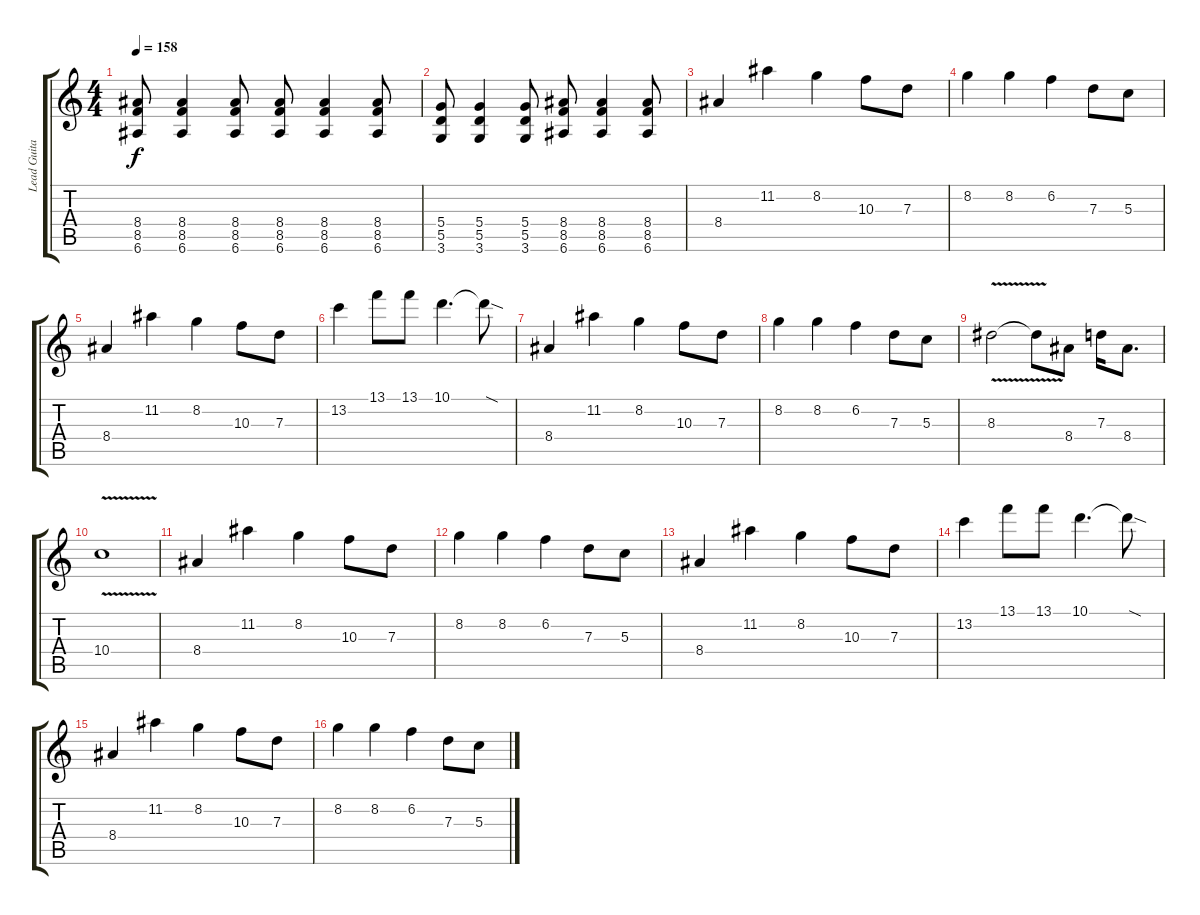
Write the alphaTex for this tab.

\track ("Lead Guitar" "Lead Guita") {instrument distortionguitar}
\staff {score tabs}
\tuning (E4 B3 G3 D3 A2 E2) {hide}
\ts (4 4)
\tempo 158
\clef g2
\ks c
(8.4 8.5 6.6).8{dy f} (8.4 8.5 6.6).4 (8.4 8.5 6.6).8 (8.4 8.5 6.6).8 (8.4 8.5 6.6).4 (8.4 8.5 6.6).8 |
(5.4 5.5 3.6).8 (5.4 5.5 3.6).4 (5.4 5.5 3.6).8 (8.4 8.5 6.6).8 (8.4 8.5 6.6).4 (8.4 8.5 6.6).8 |
8.4.4 11.2.4 8.2.4 10.3.8 7.3.8 |
8.2.4 8.2.4 6.2.4 7.3.8 5.3.8 |
8.4.4 11.2.4 8.2.4 10.3.8 7.3.8 |
13.2.4 13.1.8 13.1.8 10.1.4{d} 10.1{sod t}.8 |
8.4.4 11.2.4 8.2.4 10.3.8 7.3.8 |
8.2.4 8.2.4 6.2.4 7.3.8 5.3.8 |
8.3{v}.2 8.3{t}.8 8.4.8 7.3.16 8.4.8{d} |
10.4{v}.1 |
8.4.4 11.2.4 8.2.4 10.3.8 7.3.8 |
8.2.4 8.2.4 6.2.4 7.3.8 5.3.8 |
8.4.4 11.2.4 8.2.4 10.3.8 7.3.8 |
13.2.4 13.1.8 13.1.8 10.1.4{d} 10.1{sod t}.8 |
8.4.4 11.2.4 8.2.4 10.3.8 7.3.8 |
8.2.4 8.2.4 6.2.4 7.3.8 5.3.8
